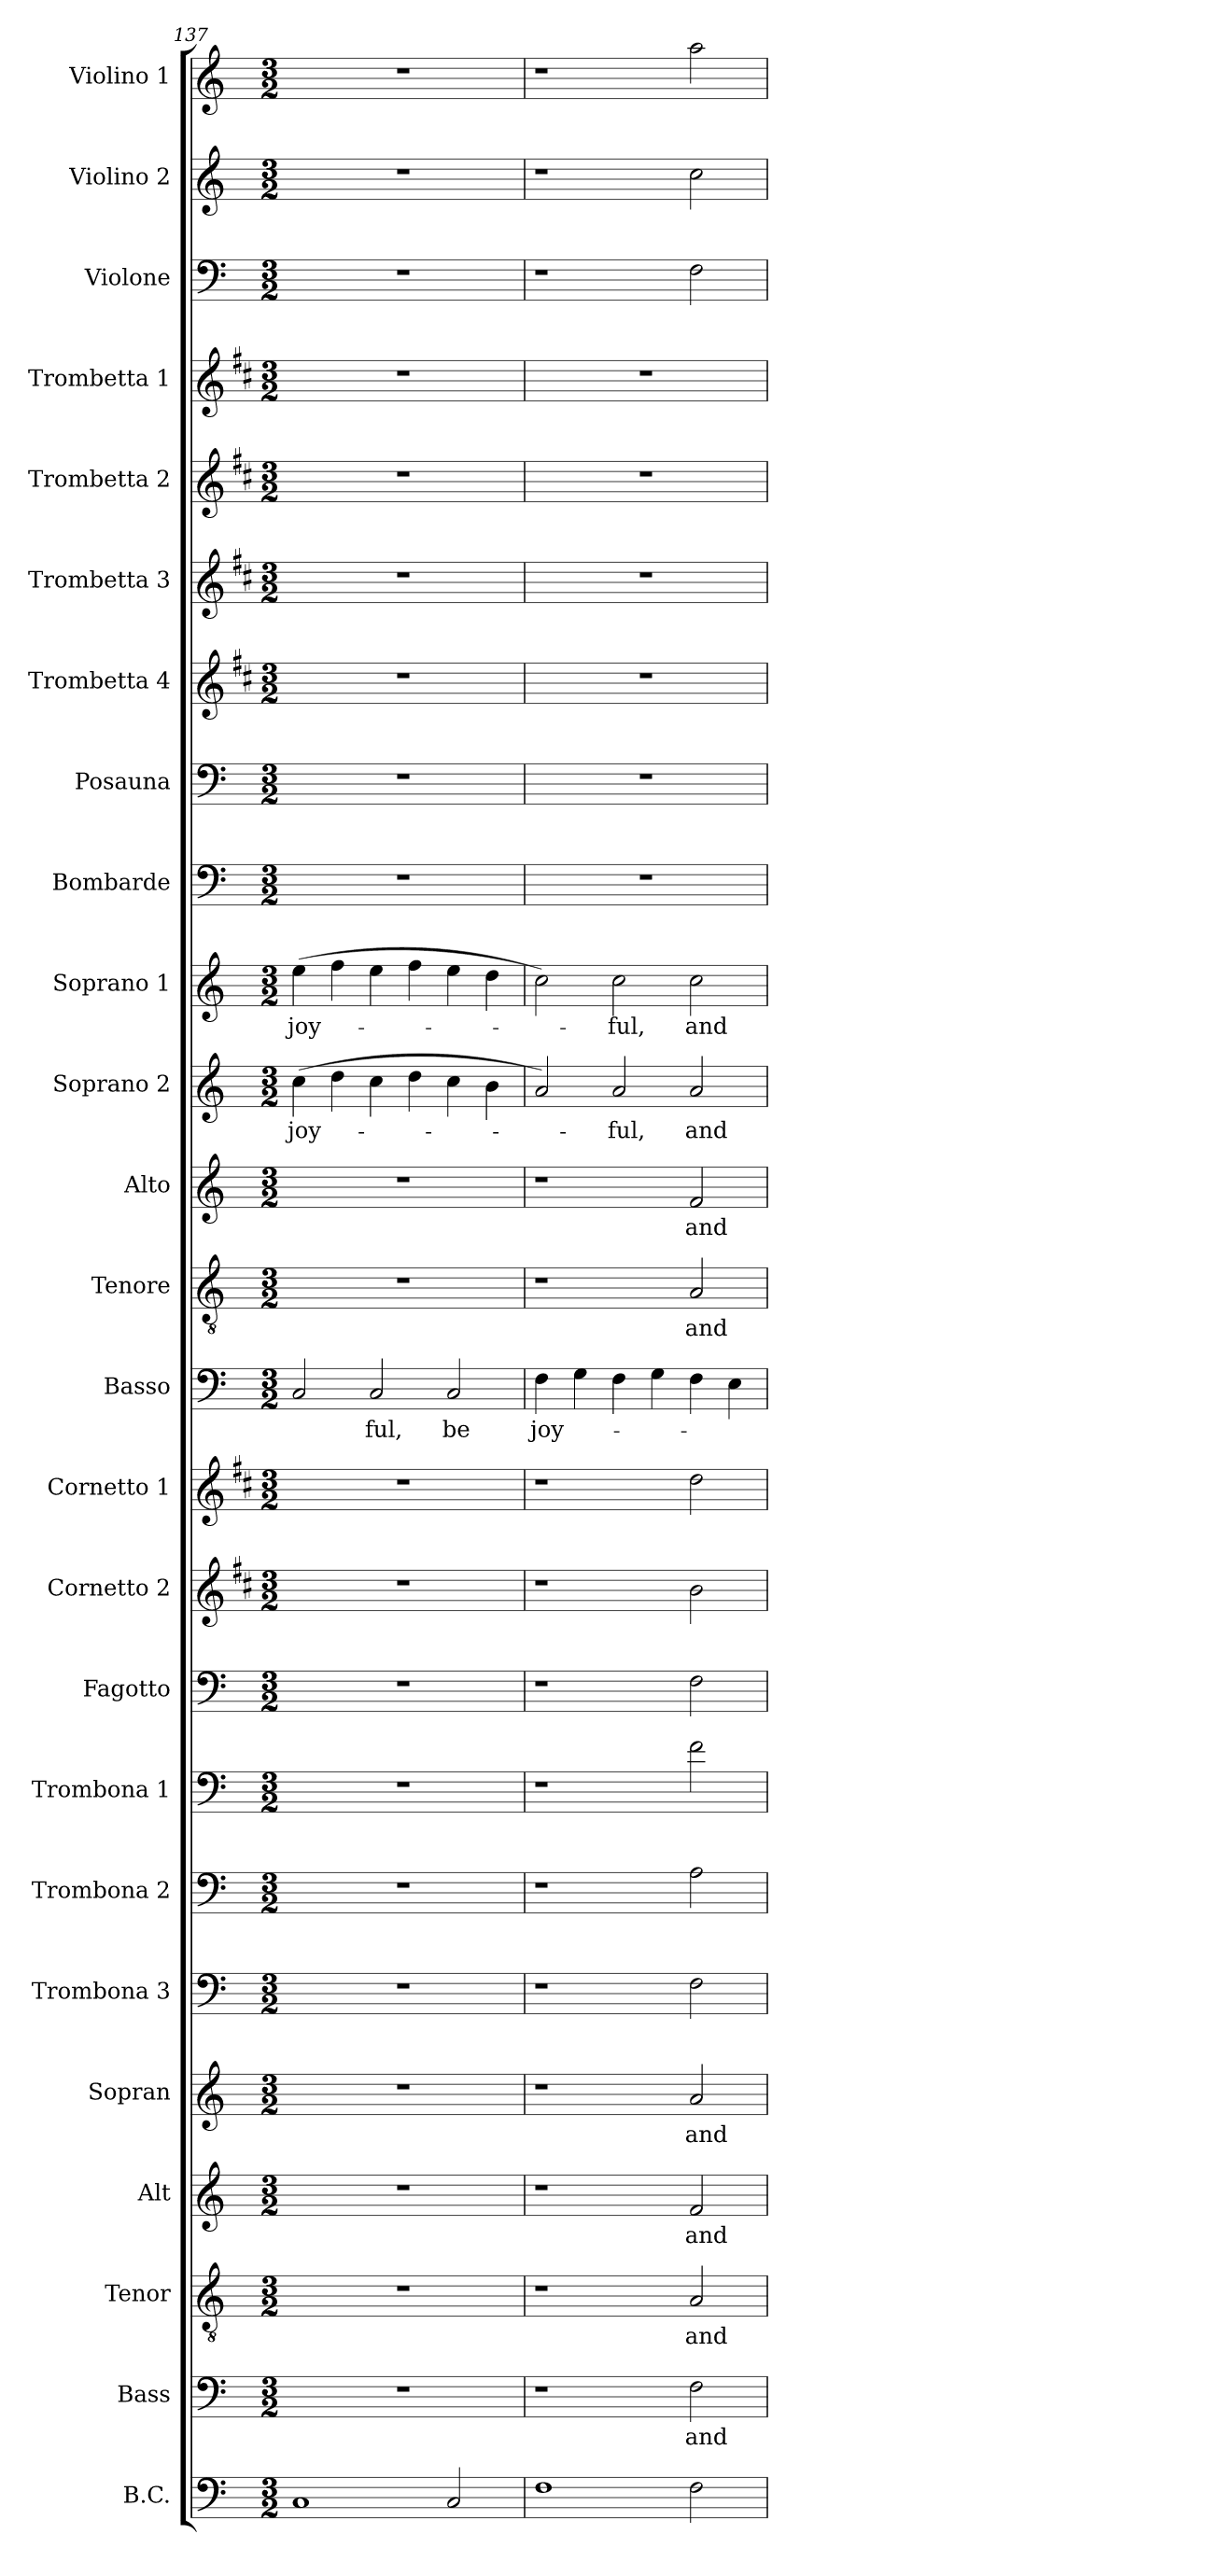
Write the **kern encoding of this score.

**kern	**kern	**text	**kern	**text	**kern	**text	**kern	**text	**kern	**kern	**kern	**kern	**kern	**kern	**kern	**text	**kern	**text	**kern	**text	**kern	**text	**kern	**text	**kern	**kern	**kern	**kern	**kern	**kern	**kern	**kern	**kern
*part25	*part24	*part24	*part23	*part23	*part22	*part22	*part21	*part21	*part20	*part19	*part18	*part17	*part16	*part15	*part14	*part14	*part13	*part13	*part12	*part12	*part11	*part11	*part10	*part10	*part9	*part8	*part7	*part6	*part5	*part4	*part3	*part2	*part1
*staff25	*staff24	*staff24	*staff23	*staff23	*staff22	*staff22	*staff21	*staff21	*staff20	*staff19	*staff18	*staff17	*staff16	*staff15	*staff14	*staff14	*staff13	*staff13	*staff12	*staff12	*staff11	*staff11	*staff10	*staff10	*staff9	*staff8	*staff7	*staff6	*staff5	*staff4	*staff3	*staff2	*staff1
*I"B.C.	*I"Bass	*	*I"Tenor	*	*I"Alt	*	*I"Sopran	*	*I"Trombona 3	*I"Trombona 2	*I"Trombona 1	*I"Fagotto	*I"Cornetto 2	*I"Cornetto 1	*I"Basso	*	*I"Tenore	*	*I"Alto	*	*I"Soprano 2	*	*I"Soprano 1	*	*I"Bombarde	*I"Posauna	*I"Trombetta 4	*I"Trombetta 3	*I"Trombetta 2	*I"Trombetta 1	*I"Violone	*I"Violino 2	*I"Violino 1
*I'B.C.	*I'B.	*	*I'T.	*	*I'A.	*	*I'S.	*	*I'Tbn. 2	*I'Tbn. 2	*I'Tbn. 1	*I'Fag.	*I'Cor. 2	*I'Cor. 1	*I'B.	*	*I'T.	*	*I'A.	*	*I'S.	*	*I'S.	*	*	*	*	*	*	*	*	*I'Vl. 2	*I'Vl. 1
!!LO:PB:g=z
*clefF4	*clefF4	*	*clefGv2	*	*clefG2	*	*clefG2	*	*clefF4	*clefF4	*clefF4	*clefF4	*clefG2	*clefG2	*clefF4	*	*clefGv2	*	*clefG2	*	*clefG2	*	*clefG2	*	*clefF4	*clefF4	*clefG2	*clefG2	*clefG2	*clefG2	*clefF4	*clefG2	*clefG2
*	*	*	*ITrd7c12	*	*	*	*	*	*	*	*	*	*ITrd1c2	*ITrd1c2	*	*	*ITrd7c12	*	*	*	*	*	*	*	*	*	*ITrd1c2	*ITrd1c2	*ITrd1c2	*ITrd1c2	*	*	*
*k[]	*k[]	*	*k[]	*	*k[]	*	*k[]	*	*k[]	*k[]	*k[]	*k[]	*k[]	*k[]	*k[]	*	*k[]	*	*k[]	*	*k[]	*	*k[]	*	*k[]	*k[]	*k[]	*k[]	*k[]	*k[]	*k[]	*k[]	*k[]
*C:	*C:	*	*C:	*	*C:	*	*C:	*	*C:	*C:	*C:	*C:	*C:	*C:	*C:	*	*C:	*	*C:	*	*C:	*	*C:	*	*C:	*C:	*C:	*C:	*C:	*C:	*C:	*C:	*C:
*M3/2	*M3/2	*	*M3/2	*	*M3/2	*	*M3/2	*	*M3/2	*M3/2	*M3/2	*M3/2	*M3/2	*M3/2	*M3/2	*	*M3/2	*	*M3/2	*	*M3/2	*	*M3/2	*	*M3/2	*M3/2	*M3/2	*M3/2	*M3/2	*M3/2	*M3/2	*M3/2	*M3/2
=137	=137	=137	=137	=137	=137	=137	=137	=137	=137	=137	=137	=137	=137	=137	=137	=137	=137	=137	=137	=137	=137	=137	=137	=137	=137	=137	=137	=137	=137	=137	=137	=137	=137
!	!LO:N:vis=1	!	!LO:N:vis=1	!	!LO:N:vis=1	!	!LO:N:vis=1	!	!LO:N:vis=1	!LO:N:vis=1	!LO:N:vis=1	!LO:N:vis=1	!LO:N:vis=1	!LO:N:vis=1	!	!	!LO:N:vis=1	!	!LO:N:vis=1	!	!	!	!	!	!	!	!	!	!	!	!	!	!
!	!	!	!	!	!	!	!	!	!	!	!	!	!	!	!	!	!	!	!	!	!	!LO:LY:b:color=#000000	!	!	!	!	!	!	!	!	!	!	!
!	!	!	!	!	!	!	!	!	!	!	!	!	!	!	!	!	!	!	!	!	!	!	!	!LO:LY:b:color=#000000	!LO:N:vis=1	!LO:N:vis=1	!LO:N:vis=1	!LO:N:vis=1	!LO:N:vis=1	!LO:N:vis=1	!LO:N:vis=1	!LO:N:vis=1	!LO:N:vis=1
1Ci	1.r	.	1.r	.	1.r	.	1.r	.	1.r	1.r	1.r	1.r	1.r	1.r	2Ci/	.	1.r	.	1.r	.	(4cci\	joy-	(4eei\	joy-	1.r	1.r	1.r	1.r	1.r	1.r	1.r	1.r	1.r
.	.	.	.	.	.	.	.	.	.	.	.	.	.	.	.	.	.	.	.	.	4ddi\	.	4ffi\	.	.	.	.	.	.	.	.	.	.
!	!	!	!	!	!	!	!	!	!	!	!	!	!	!	!	!LO:LY:b:color=#000000	!	!	!	!	!	!	!	!	!	!	!	!	!	!	!	!	!
.	.	.	.	.	.	.	.	.	.	.	.	.	.	.	2Ci/	-ful,	.	.	.	.	4cci\	.	4eei\	.	.	.	.	.	.	.	.	.	.
.	.	.	.	.	.	.	.	.	.	.	.	.	.	.	.	.	.	.	.	.	4ddi\	.	4ffi\	.	.	.	.	.	.	.	.	.	.
!	!	!	!	!	!	!	!	!	!	!	!	!	!	!	!	!LO:LY:b:color=#000000	!	!	!	!	!	!	!	!	!	!	!	!	!	!	!	!	!
2Ci/	.	.	.	.	.	.	.	.	.	.	.	.	.	.	2Ci/	be	.	.	.	.	4cci\	.	4eei\	.	.	.	.	.	.	.	.	.	.
.	.	.	.	.	.	.	.	.	.	.	.	.	.	.	.	.	.	.	.	.	4bi\	.	4ddi\	.	.	.	.	.	.	.	.	.	.
=138	=138	=138	=138	=138	=138	=138	=138	=138	=138	=138	=138	=138	=138	=138	=138	=138	=138	=138	=138	=138	=138	=138	=138	=138	=138	=138	=138	=138	=138	=138	=138	=138	=138
!	!	!	!	!	!	!	!	!	!	!	!	!	!	!	!	!LO:LY:b:color=#000000	!	!	!	!	!	!	!	!	!LO:N:vis=1	!LO:N:vis=1	!LO:N:vis=1	!LO:N:vis=1	!LO:N:vis=1	!LO:N:vis=1	!	!	!
1Fi	1r	.	1r	.	1r	.	1r	.	1r	1r	1r	1r	1r	1r	4Fi\	joy-	1r	.	1r	.	2ai/)	.	2cci\)	.	1.r	1.r	1.r	1.r	1.r	1.r	1r	1r	1r
.	.	.	.	.	.	.	.	.	.	.	.	.	.	.	4Gi\	.	.	.	.	.	.	.	.	.	.	.	.	.	.	.	.	.	.
!	!	!	!	!	!	!	!	!	!	!	!	!	!	!	!	!	!	!	!	!	!	!LO:LY:b:color=#000000	!	!	!	!	!	!	!	!	!	!	!
!	!	!	!	!	!	!	!	!	!	!	!	!	!	!	!	!	!	!	!	!	!	!	!	!LO:LY:b:color=#000000	!	!	!	!	!	!	!	!	!
.	.	.	.	.	.	.	.	.	.	.	.	.	.	.	4Fi\	.	.	.	.	.	2ai/	-ful,	2cci\	-ful,	.	.	.	.	.	.	.	.	.
.	.	.	.	.	.	.	.	.	.	.	.	.	.	.	4Gi\	.	.	.	.	.	.	.	.	.	.	.	.	.	.	.	.	.	.
!	!	!LO:LY:b:color=#000000	!	!	!	!	!	!	!	!	!	!	!	!	!	!	!	!	!	!	!	!	!	!	!	!	!	!	!	!	!	!	!
!	!	!	!	!LO:LY:b:color=#000000	!	!	!	!	!	!	!	!	!	!	!	!	!	!	!	!	!	!	!	!	!	!	!	!	!	!	!	!	!
!	!	!	!	!	!	!LO:LY:b:color=#000000	!	!	!	!	!	!	!	!	!	!	!	!	!	!	!	!	!	!	!	!	!	!	!	!	!	!	!
!	!	!	!	!	!	!	!	!LO:LY:b:color=#000000	!	!	!	!	!	!	!	!	!	!	!	!	!	!	!	!	!	!	!	!	!	!	!	!	!
!	!	!	!	!	!	!	!	!	!	!	!	!	!	!	!	!	!	!LO:LY:b:color=#000000	!	!	!	!	!	!	!	!	!	!	!	!	!	!	!
!	!	!	!	!	!	!	!	!	!	!	!	!	!	!	!	!	!	!	!	!LO:LY:b:color=#000000	!	!	!	!	!	!	!	!	!	!	!	!	!
!	!	!	!	!	!	!	!	!	!	!	!	!	!	!	!	!	!	!	!	!	!	!LO:LY:b:color=#000000	!	!	!	!	!	!	!	!	!	!	!
!	!	!	!	!	!	!	!	!	!	!	!	!	!	!	!	!	!	!	!	!	!	!	!	!LO:LY:b:color=#000000	!	!	!	!	!	!	!	!	!
2Fi\	2Fi\	and	2AAi/	and	2fi/	and	2ai/	and	2Fi\	2Ai\	2fi\	2Fi\	2ai\	2cci\	4Fi\	.	2AAi/	and	2fi/	and	2ai/	and	2cci\	and	.	.	.	.	.	.	2Fi\	2cci\	2aai\
.	.	.	.	.	.	.	.	.	.	.	.	.	.	.	4Ei\	.	.	.	.	.	.	.	.	.	.	.	.	.	.	.	.	.	.
=	=	=	=	=	=	=	=	=	=	=	=	=	=	=	=	=	=	=	=	=	=	=	=	=	=	=	=	=	=	=	=	=	=
*-	*-	*-	*-	*-	*-	*-	*-	*-	*-	*-	*-	*-	*-	*-	*-	*-	*-	*-	*-	*-	*-	*-	*-	*-	*-	*-	*-	*-	*-	*-	*-	*-	*-
